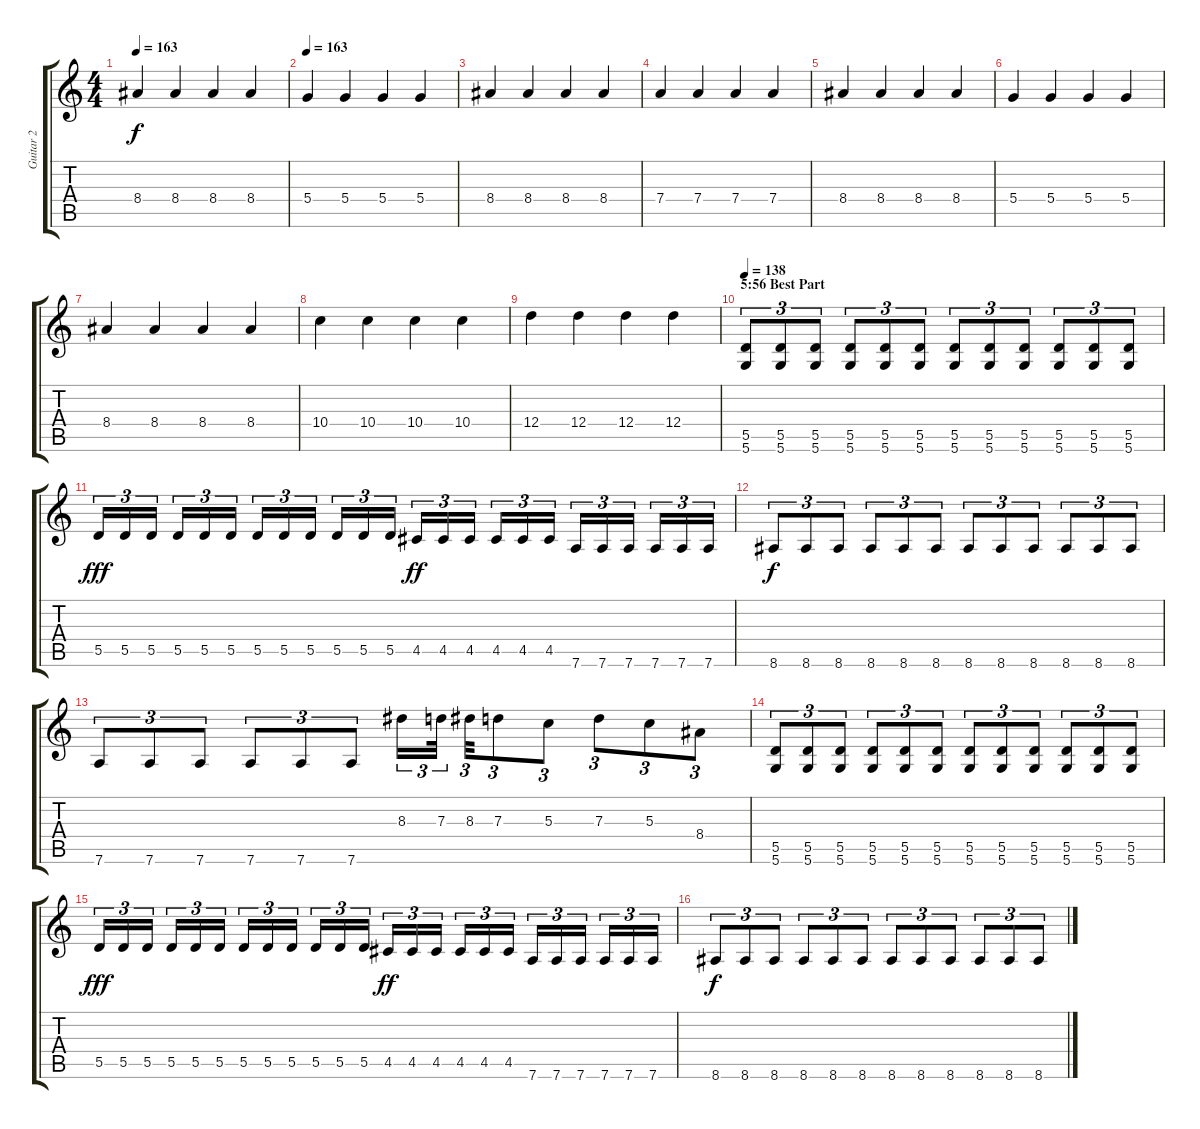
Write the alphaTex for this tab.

\track ("Guitar 2" "Guitar 2") {instrument distortionguitar}
\staff {score tabs}
\tuning (E4 B3 G3 D3 A2 D2) {hide}
\ts (4 4)
\tempo 163
\clef g2
\ks c
8.4.4{dy f} 8.4.4 8.4.4 8.4.4 |
\tempo 163
5.4.4 5.4.4 5.4.4 5.4.4 |
8.4.4 8.4.4 8.4.4 8.4.4 |
7.4.4 7.4.4 7.4.4 7.4.4 |
8.4.4 8.4.4 8.4.4 8.4.4 |
5.4.4 5.4.4 5.4.4 5.4.4 |
8.4.4 8.4.4 8.4.4 8.4.4 |
10.4.4 10.4.4 10.4.4 10.4.4 |
12.4.4 12.4.4 12.4.4 12.4.4 |
\section ("" "5:56 Best Part")
\tempo 138
(5.5 5.6).8{tu (3 2) volume 11} (5.5 5.6).8{tu (3 2)} (5.5 5.6).8{tu (3 2)} (5.5 5.6).8{tu (3 2)} (5.5 5.6).8{tu (3 2)} (5.5 5.6).8{tu (3 2)} (5.5 5.6).8{tu (3 2)} (5.5 5.6).8{tu (3 2)} (5.5 5.6).8{tu (3 2)} (5.5 5.6).8{tu (3 2)} (5.5 5.6).8{tu (3 2)} (5.5 5.6).8{tu (3 2)} |
5.5.16{tu (3 2) dy fff} 5.5.16{tu (3 2)} 5.5.16{tu (3 2)} 5.5.16{tu (3 2)} 5.5.16{tu (3 2)} 5.5.16{tu (3 2)} 5.5.16{tu (3 2)} 5.5.16{tu (3 2)} 5.5.16{tu (3 2)} 5.5.16{tu (3 2)} 5.5.16{tu (3 2)} 5.5.16{tu (3 2)} 4.5.16{tu (3 2) dy ff} 4.5.16{tu (3 2)} 4.5.16{tu (3 2)} 4.5.16{tu (3 2)} 4.5.16{tu (3 2)} 4.5.16{tu (3 2)} 7.6.16{tu (3 2)} 7.6.16{tu (3 2)} 7.6.16{tu (3 2)} 7.6.16{tu (3 2)} 7.6.16{tu (3 2)} 7.6.16{tu (3 2)} |
8.6.8{tu (3 2) dy f} 8.6.8{tu (3 2)} 8.6.8{tu (3 2)} 8.6.8{tu (3 2)} 8.6.8{tu (3 2)} 8.6.8{tu (3 2)} 8.6.8{tu (3 2)} 8.6.8{tu (3 2)} 8.6.8{tu (3 2)} 8.6.8{tu (3 2)} 8.6.8{tu (3 2)} 8.6.8{tu (3 2)} |
7.6.8{tu (3 2)} 7.6.8{tu (3 2)} 7.6.8{tu (3 2)} 7.6.8{tu (3 2)} 7.6.8{tu (3 2)} 7.6.8{tu (3 2)} 8.3.16{tu (3 2)} 7.3.32{tu (3 2)} 8.3.32{tu (3 2)} 7.3.8{tu (3 2)} 5.3.8{tu (3 2)} 7.3.8{tu (3 2)} 5.3.8{tu (3 2)} 8.4.8{tu (3 2)} |
(5.5 5.6).8{tu (3 2)} (5.5 5.6).8{tu (3 2)} (5.5 5.6).8{tu (3 2)} (5.5 5.6).8{tu (3 2)} (5.5 5.6).8{tu (3 2)} (5.5 5.6).8{tu (3 2)} (5.5 5.6).8{tu (3 2)} (5.5 5.6).8{tu (3 2)} (5.5 5.6).8{tu (3 2)} (5.5 5.6).8{tu (3 2)} (5.5 5.6).8{tu (3 2)} (5.5 5.6).8{tu (3 2)} |
5.5.16{tu (3 2) dy fff} 5.5.16{tu (3 2)} 5.5.16{tu (3 2)} 5.5.16{tu (3 2)} 5.5.16{tu (3 2)} 5.5.16{tu (3 2)} 5.5.16{tu (3 2)} 5.5.16{tu (3 2)} 5.5.16{tu (3 2)} 5.5.16{tu (3 2)} 5.5.16{tu (3 2)} 5.5.16{tu (3 2)} 4.5.16{tu (3 2) dy ff} 4.5.16{tu (3 2)} 4.5.16{tu (3 2)} 4.5.16{tu (3 2)} 4.5.16{tu (3 2)} 4.5.16{tu (3 2)} 7.6.16{tu (3 2)} 7.6.16{tu (3 2)} 7.6.16{tu (3 2)} 7.6.16{tu (3 2)} 7.6.16{tu (3 2)} 7.6.16{tu (3 2)} |
8.6.8{tu (3 2) dy f} 8.6.8{tu (3 2)} 8.6.8{tu (3 2)} 8.6.8{tu (3 2)} 8.6.8{tu (3 2)} 8.6.8{tu (3 2)} 8.6.8{tu (3 2)} 8.6.8{tu (3 2)} 8.6.8{tu (3 2)} 8.6.8{tu (3 2)} 8.6.8{tu (3 2)} 8.6.8{tu (3 2)}
